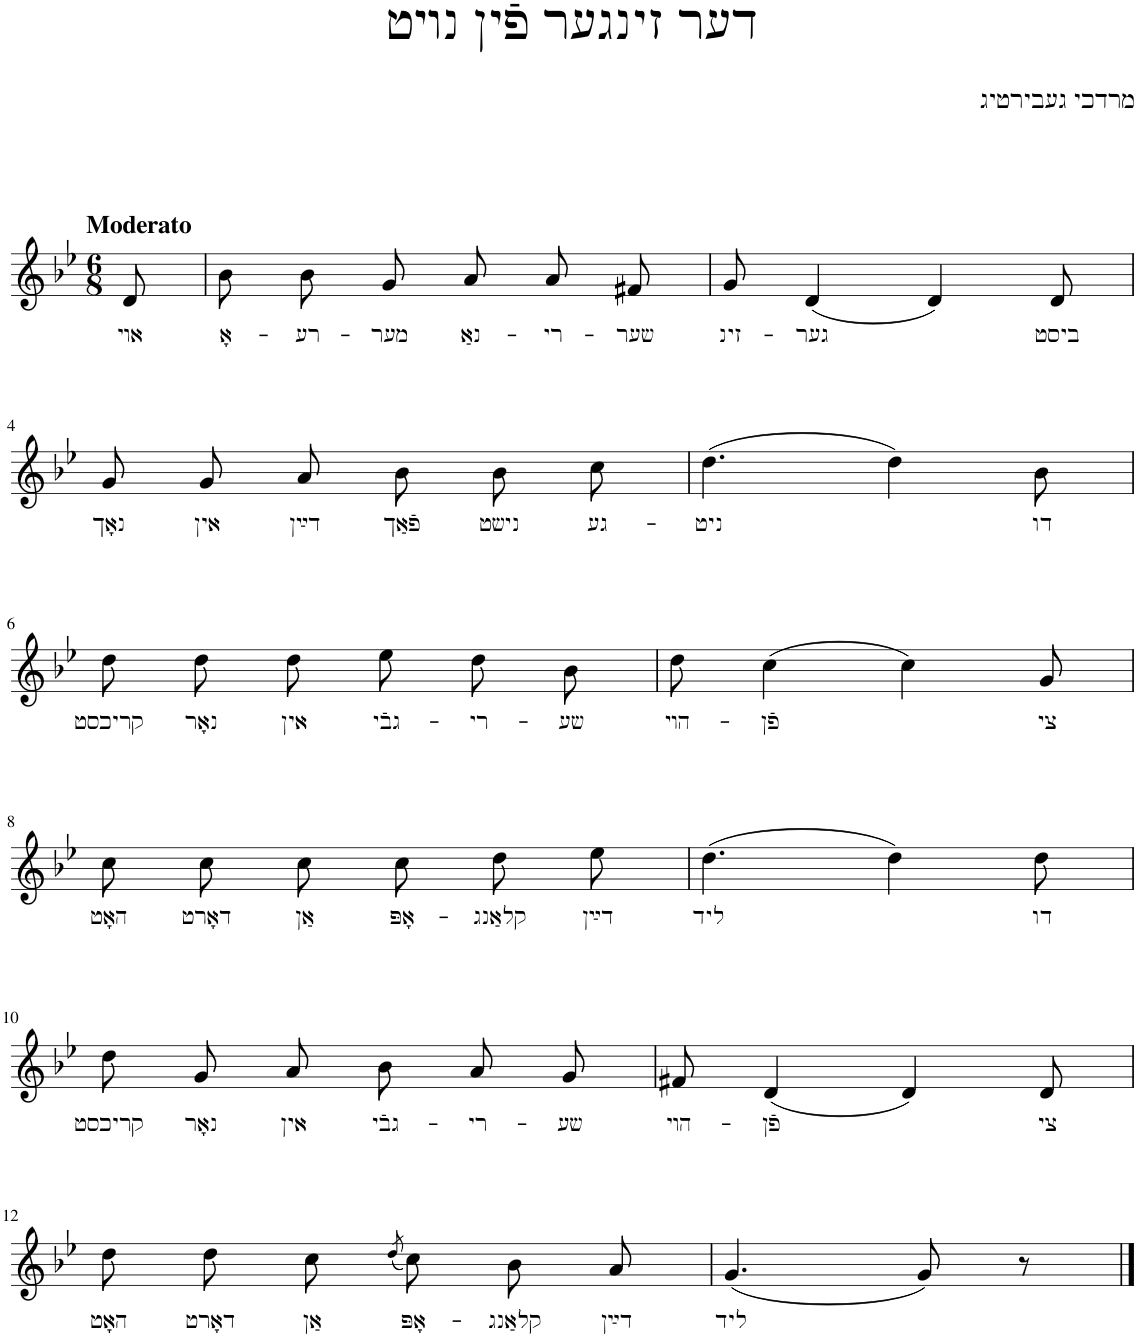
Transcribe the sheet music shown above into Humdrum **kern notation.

**kern	**text
*part1	*part1
*staff1	*staff1
*I"Piano	*
*I'Pno.	*
*clefG2	*
*k[b-e-]	*
*M6/8	*
=1	=1
!LO:TX:a:B:t=Moderato	!
!	!LO:LY:b
8d/	אױ
=2	=2
!	!LO:LY:b
8b-/L	אָ-
!	!LO:LY:b
8b-/	-רע-
!	!LO:LY:b
8g/J	-מער
!	!LO:LY:b
8a/L	נאַ-
!	!LO:LY:b
8a/	-רי-
!	!LO:LY:b
8f#X/J	-שער
=3	=3
!	!LO:LY:b
8g/	זינ-
!	!LO:LY:b
(4d/	-גער
4d/)	.
!	!LO:LY:b
8d/	ביסט
!!LO:LB:g=z
=4	=4
!	!LO:LY:b
8g/L	נאָך
!	!LO:LY:b
8g/	אין
!	!LO:LY:b
8a/J	דײַן
!	!LO:LY:b
8b-\L	פֿאַך
!	!LO:LY:b
8b-\	נישט
!	!LO:LY:b
8cc\J	גע-
=5	=5
!	!LO:LY:b
(4.dd\	-ניט
4dd\)	.
!	!LO:LY:b
8b-\	דו
!!LO:LB:g=z
=6	=6
!	!LO:LY:b
8dd\L	קריכסט
!	!LO:LY:b
8dd\	נאָר
!	!LO:LY:b
8dd\J	אין
!	!LO:LY:b
8ee-\L	גבֿי-
!	!LO:LY:b
8dd\	-רי-
!	!LO:LY:b
8b-\J	-שע
=7	=7
!	!LO:LY:b
8dd\	הױ-
!	!LO:LY:b
(4cc\	-פֿן
4cc\)	.
!	!LO:LY:b
8g/	צי
!!LO:LB:g=z
=8	=8
!	!LO:LY:b
8cc\L	האָט
!	!LO:LY:b
8cc\	דאָרט
!	!LO:LY:b
8cc\J	אַן
!	!LO:LY:b
8cc\L	אָפּ-
!	!LO:LY:b
8dd\	-קלאַנג
!	!LO:LY:b
8ee-\J	דײַן
=9	=9
!	!LO:LY:b
(4.dd\	ליד
4dd\)	.
!	!LO:LY:b
8dd\	דו
!!LO:LB:g=z
=10	=10
!	!LO:LY:b
8dd\L	קריכסט
!	!LO:LY:b
8g\	נאָר
!	!LO:LY:b
8a\J	אין
!	!LO:LY:b
8b-/L	גבֿי-
!	!LO:LY:b
8a/	-רי-
!	!LO:LY:b
8g/J	-שע
=11	=11
!	!LO:LY:b
8f#X/	הױ-
!	!LO:LY:b
(4d/	-פֿן
4d/)	.
!	!LO:LY:b
8d/	צי
!!LO:LB:g=z
=12	=12
!	!LO:LY:b
8dd\L	האָט
!	!LO:LY:b
8dd\	דאָרט
!	!LO:LY:b
8cc\J	אַן
(8qdd/	.
!	!LO:LY:b
8cc\L)	אָפּ-
!	!LO:LY:b
8b-\	-קלאַנג
!	!LO:LY:b
8a\J	דײַן
=13	=13
!	!LO:LY:b
(4.g/	ליד
8g/)	.
8r	.
==	==
*-	*-
